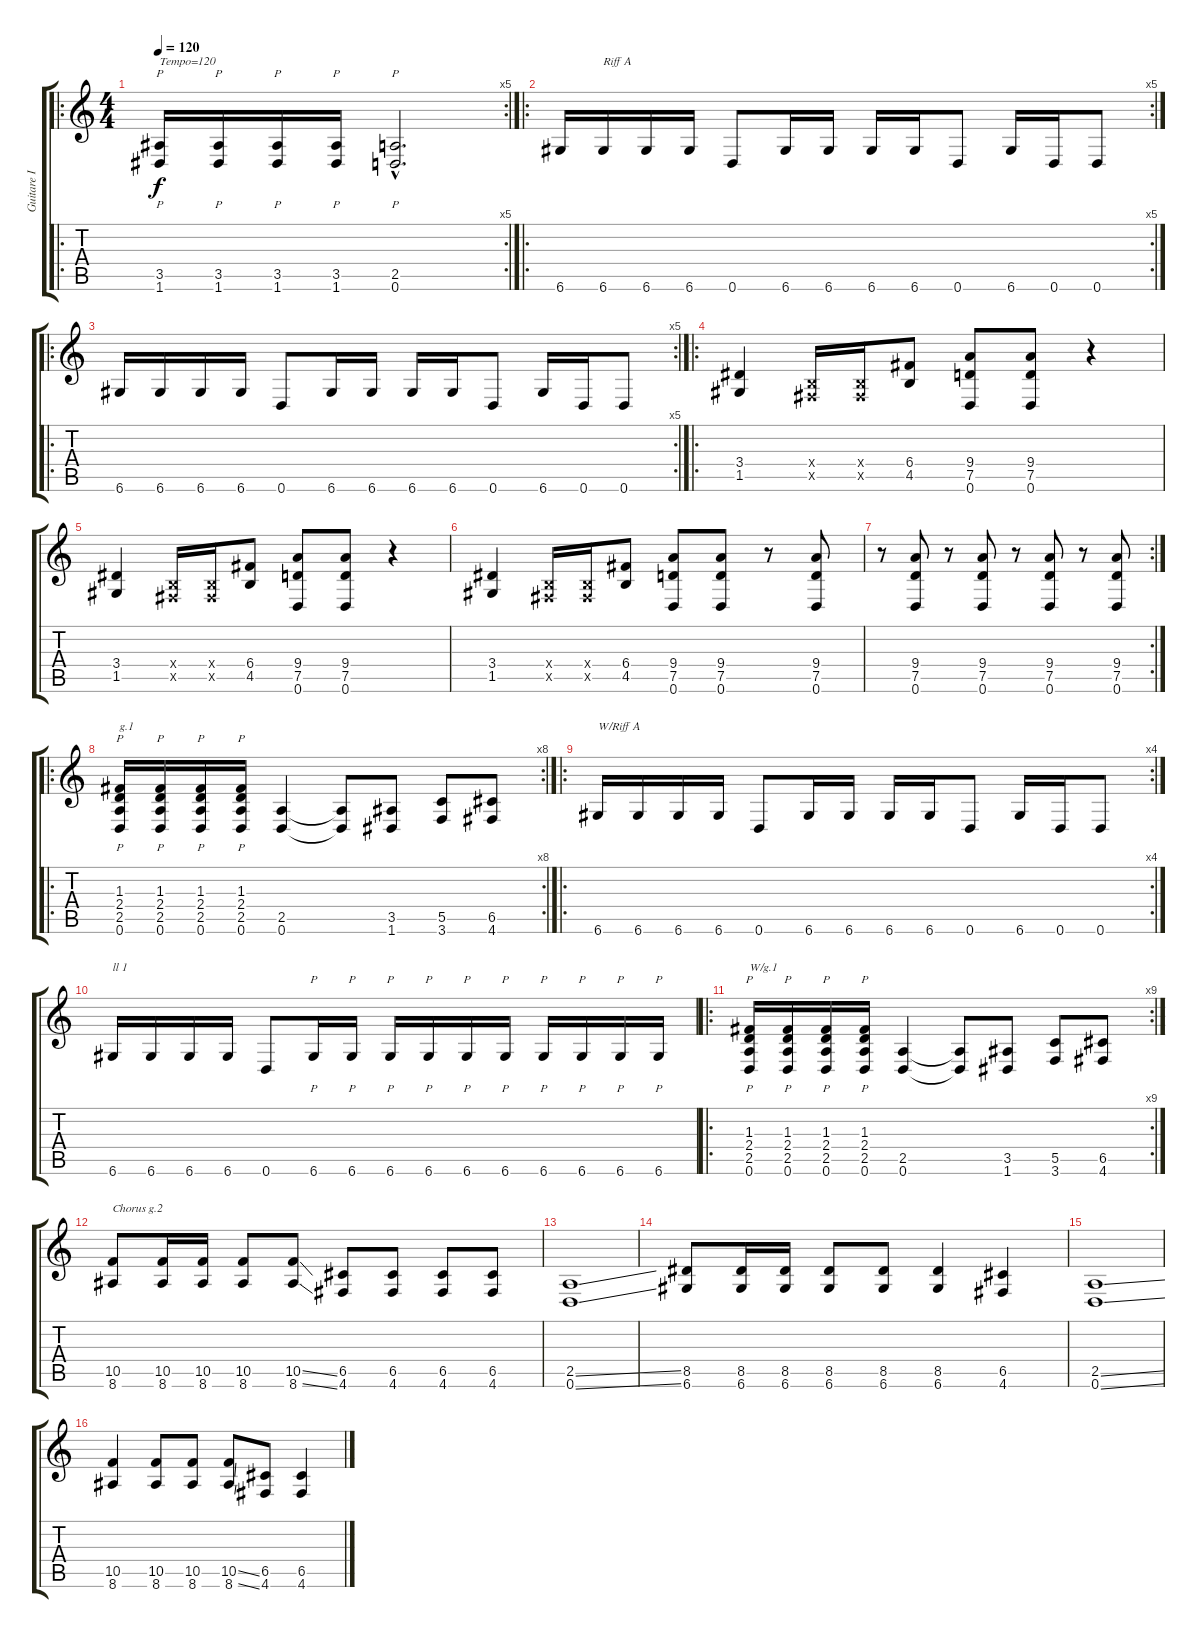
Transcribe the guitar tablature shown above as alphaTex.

\track ("Guitare I" "Guitare I") {instrument distortionguitar}
\staff {score tabs}
\tuning (D4 A3 F3 C3 G2 D2) {hide}
\ro
\rc 5
\ts (4 4)
\tempo 120
\clef g2
\ks c
(3.5 1.6).16{p txt "Tempo=120" dy f instrument distortionguitar} (3.5 1.6).16{p} (3.5 1.6).16{p} (3.5 1.6).16{p} (2.5{hac} 0.6{hac}).2{p d} |
\ro
\rc 5
6.6.16 6.6.16{txt "Riff A"} 6.6.16 6.6.16 0.6.8 6.6.16 6.6.16 6.6.16 6.6.16 0.6.8 6.6.16 0.6.16 0.6.8 |
\ro
\rc 5
6.6.16 6.6.16 6.6.16 6.6.16 0.6.8 6.6.16 6.6.16 6.6.16 6.6.16 0.6.8 6.6.16 0.6.16 0.6.8 |
\ro
(3.4 1.5).4 (-1.4{x} -1.5{x}).16 (-1.4{x} -1.5{x}).16 (6.4 4.5).8 (9.4 7.5 0.6).8 (9.4 7.5 0.6).8 r.4 |
(3.4 1.5).4 (-1.4{x} -1.5{x}).16 (-1.4{x} -1.5{x}).16 (6.4 4.5).8 (9.4 7.5 0.6).8 (9.4 7.5 0.6).8 r.4 |
(3.4 1.5).4 (-1.4{x} -1.5{x}).16 (-1.4{x} -1.5{x}).16 (6.4 4.5).8 (9.4 7.5 0.6).8 (9.4 7.5 0.6).8 r.8 (9.4 7.5 0.6).8 |
\rc 2
r.8 (9.4 7.5 0.6).8 r.8 (9.4 7.5 0.6).8 r.8 (9.4 7.5 0.6).8 r.8 (9.4 7.5 0.6).8 |
\ro
\rc 8
(1.3 2.4 2.5 0.6).16{p txt "g.1"} (1.3 2.4 2.5 0.6).16{p} (1.3 2.4 2.5 0.6).16{p} (1.3 2.4 2.5 0.6).16{p} (2.5 0.6).4 (2.5{t} 0.6{t}).8 (3.5 1.6).8 (5.5 3.6).8 (6.5 4.6).8 |
\ro
\rc 4
6.6.16{txt "W/Riff A"} 6.6.16 6.6.16 6.6.16 0.6.8 6.6.16 6.6.16 6.6.16 6.6.16 0.6.8 6.6.16 0.6.16 0.6.8 |
6.6.16{txt "ll 1"} 6.6.16 6.6.16 6.6.16 0.6.8 6.6.16{p} 6.6.16{p} 6.6.16{p} 6.6.16{p} 6.6.16{p} 6.6.16{p} 6.6.16{p} 6.6.16{p} 6.6.16{p} 6.6.16{p} |
\ro
\rc 9
(1.3 2.4 2.5 0.6).16{p txt "W/g.1"} (1.3 2.4 2.5 0.6).16{p} (1.3 2.4 2.5 0.6).16{p} (1.3 2.4 2.5 0.6).16{p} (2.5 0.6).4 (2.5{t} 0.6{t}).8 (3.5 1.6).8 (5.5 3.6).8 (6.5 4.6).8 |
(10.5 8.6).8{txt "Chorus g.2"} (10.5 8.6).16 (10.5 8.6).16 (10.5 8.6).8 (10.5{ss} 8.6{ss}).8 (6.5 4.6).8 (6.5 4.6).8 (6.5 4.6).8 (6.5 4.6).8 |
(2.5{ss} 0.6{ss}).1 |
(8.5 6.6).8 (8.5 6.6).16 (8.5 6.6).16 (8.5 6.6).8 (8.5 6.6).8 (8.5 6.6).4 (6.5 4.6).4 |
(2.5{ss} 0.6{ss}).1 |
(10.5 8.6).4 (10.5 8.6).8 (10.5 8.6).8 (10.5{ss} 8.6{ss}).8 (6.5 4.6).8 (6.5 4.6).4
